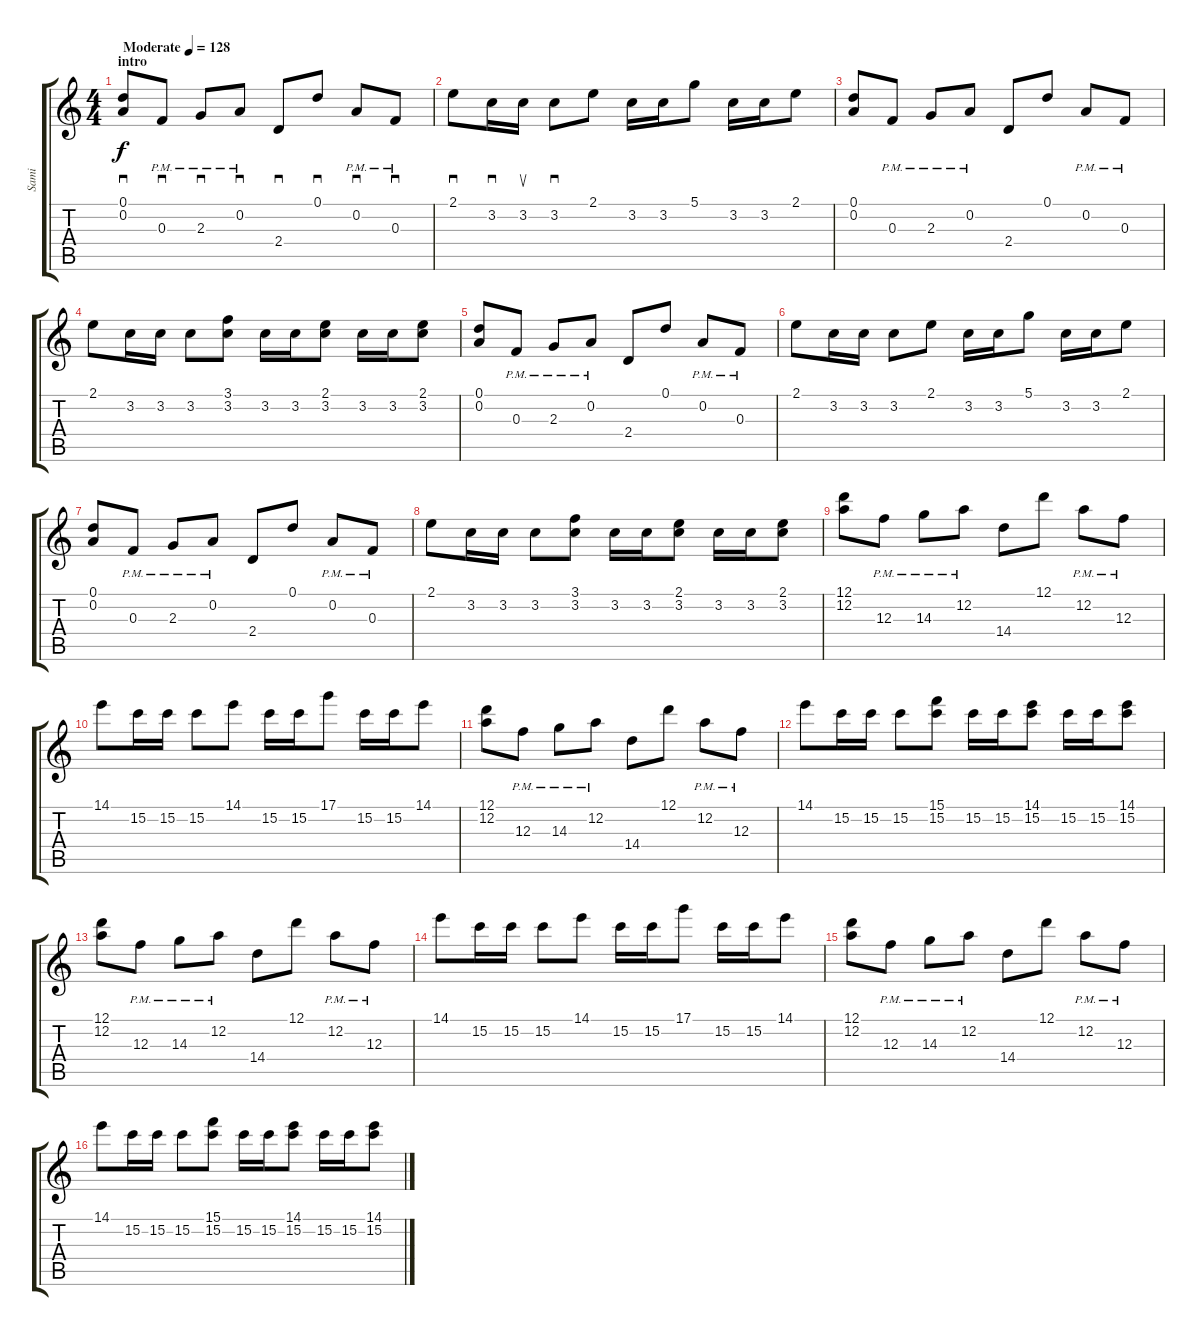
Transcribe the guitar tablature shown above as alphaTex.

\track ("Sami" "Sami") {instrument distortionguitar}
\staff {score tabs}
\tuning (D4 A3 F3 C3 G2 D2) {hide}
\ts (4 4)
\section ("" "intro")
\tempo (128 "Moderate")
\clef g2
\ks c
(0.1 0.2).8{sd dy f instrument distortionguitar} 0.3{pm}.8{sd} 2.3{pm}.8{sd} 0.2{pm}.8{sd} 2.4.8{sd} 0.1.8{sd} 0.2{pm}.8{sd} 0.3{pm}.8{sd} |
2.1.8{sd} 3.2.16{sd} 3.2.16{su} 3.2.8{sd} 2.1.8 3.2.16 3.2.16 5.1.8 3.2.16 3.2.16 2.1.8 |
(0.1 0.2).8 0.3{pm}.8 2.3{pm}.8 0.2{pm}.8 2.4.8 0.1.8 0.2{pm}.8 0.3{pm}.8 |
2.1.8 3.2.16 3.2.16 3.2.8 (3.1 3.2).8 3.2.16 3.2.16 (2.1 3.2).8 3.2.16 3.2.16 (2.1 3.2).8 |
(0.1 0.2).8 0.3{pm}.8 2.3{pm}.8 0.2{pm}.8 2.4.8 0.1.8 0.2{pm}.8 0.3{pm}.8 |
2.1.8 3.2.16 3.2.16 3.2.8 2.1.8 3.2.16 3.2.16 5.1.8 3.2.16 3.2.16 2.1.8 |
(0.1 0.2).8 0.3{pm}.8 2.3{pm}.8 0.2{pm}.8 2.4.8 0.1.8 0.2{pm}.8 0.3{pm}.8 |
2.1.8 3.2.16 3.2.16 3.2.8 (3.1 3.2).8 3.2.16 3.2.16 (2.1 3.2).8 3.2.16 3.2.16 (2.1 3.2).8 |
(12.1 12.2).8 12.3{pm}.8 14.3{pm}.8 12.2{pm}.8 14.4.8 12.1.8 12.2{pm}.8 12.3{pm}.8 |
14.1.8 15.2.16 15.2.16 15.2.8 14.1.8 15.2.16 15.2.16 17.1.8 15.2.16 15.2.16 14.1.8 |
(12.1 12.2).8 12.3{pm}.8 14.3{pm}.8 12.2{pm}.8 14.4.8 12.1.8 12.2{pm}.8 12.3{pm}.8 |
14.1.8 15.2.16 15.2.16 15.2.8 (15.1 15.2).8 15.2.16 15.2.16 (14.1 15.2).8 15.2.16 15.2.16 (14.1 15.2).8 |
(12.1 12.2).8 12.3{pm}.8 14.3{pm}.8 12.2{pm}.8 14.4.8 12.1.8 12.2{pm}.8 12.3{pm}.8 |
14.1.8 15.2.16 15.2.16 15.2.8 14.1.8 15.2.16 15.2.16 17.1.8 15.2.16 15.2.16 14.1.8 |
(12.1 12.2).8 12.3{pm}.8 14.3{pm}.8 12.2{pm}.8 14.4.8 12.1.8 12.2{pm}.8 12.3{pm}.8 |
14.1.8 15.2.16 15.2.16 15.2.8 (15.1 15.2).8 15.2.16 15.2.16 (14.1 15.2).8 15.2.16 15.2.16 (14.1 15.2).8
